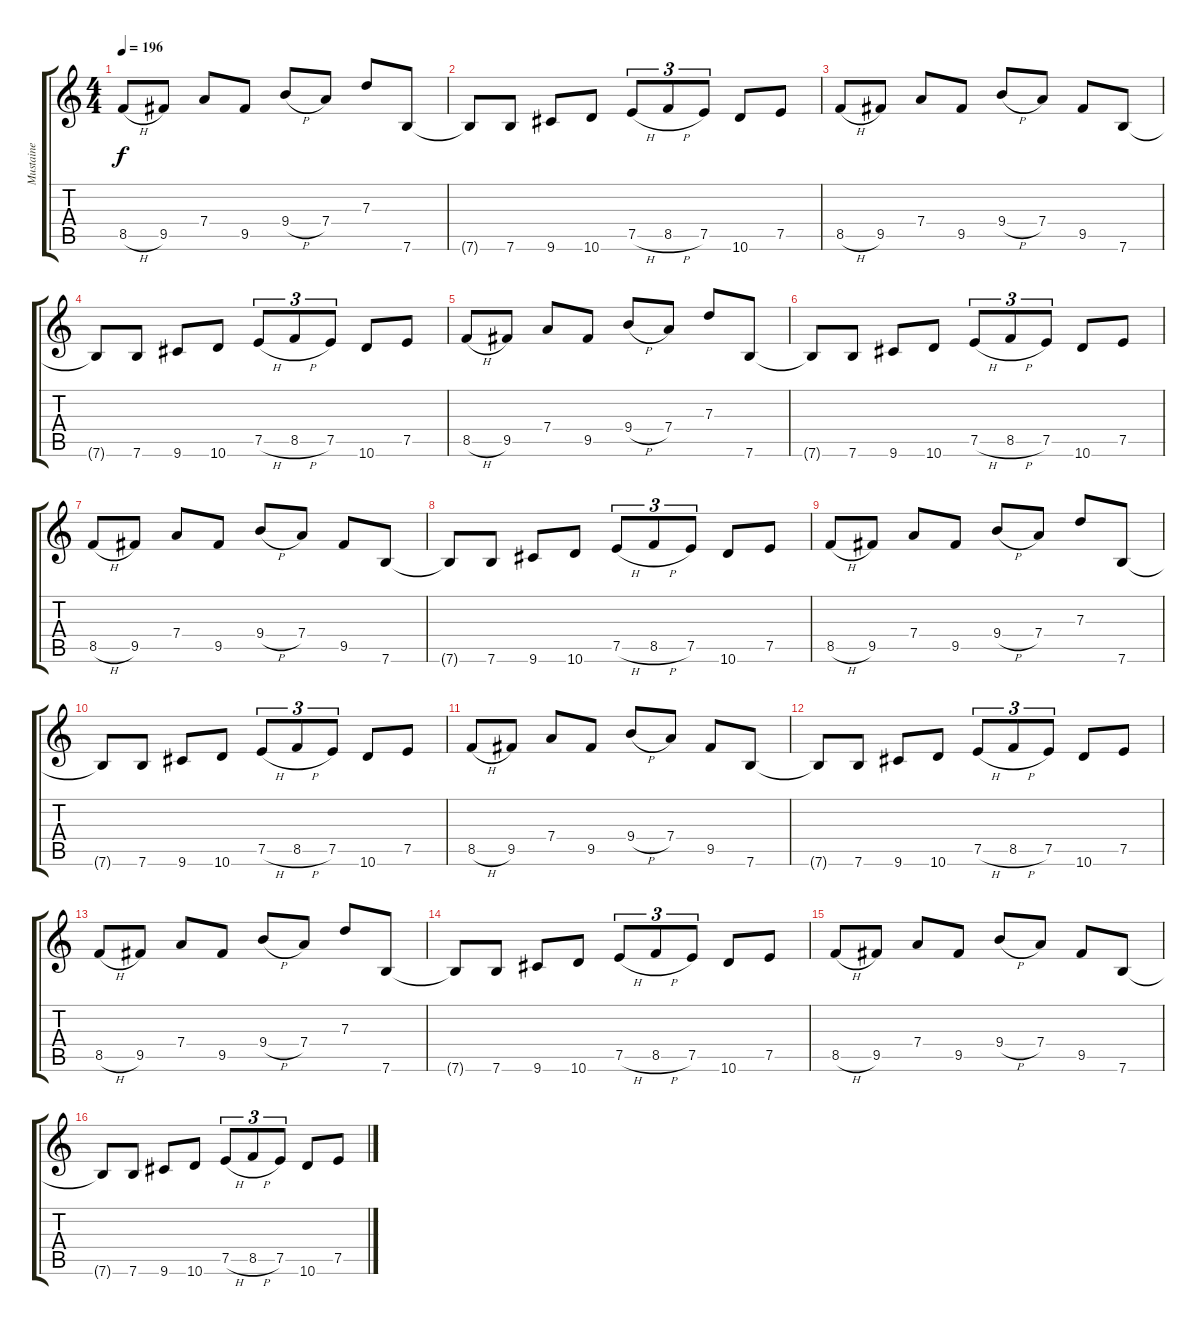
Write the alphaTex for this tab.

\track ("Mustaine" "Mustaine") {instrument distortionguitar}
\staff {score tabs}
\tuning (E4 B3 G3 D3 A2 E2) {hide}
\ts (4 4)
\tempo 196
\clef g2
\ks c
8.5{h}.8{dy f} 9.5.8 7.4.8 9.5.8 9.4{h}.8 7.4.8 7.3.8 7.6.8 |
7.6{t}.8 7.6.8 9.6.8 10.6.8 7.5{h}.8{tu (3 2)} 8.5{h}.8{tu (3 2)} 7.5.8{tu (3 2)} 10.6.8 7.5.8 |
8.5{h}.8 9.5.8 7.4.8 9.5.8 9.4{h}.8 7.4.8 9.5.8 7.6.8 |
7.6{t}.8 7.6.8 9.6.8 10.6.8 7.5{h}.8{tu (3 2)} 8.5{h}.8{tu (3 2)} 7.5.8{tu (3 2)} 10.6.8 7.5.8 |
8.5{h}.8 9.5.8 7.4.8 9.5.8 9.4{h}.8 7.4.8 7.3.8 7.6.8 |
7.6{t}.8 7.6.8 9.6.8 10.6.8 7.5{h}.8{tu (3 2)} 8.5{h}.8{tu (3 2)} 7.5.8{tu (3 2)} 10.6.8 7.5.8 |
8.5{h}.8 9.5.8 7.4.8 9.5.8 9.4{h}.8 7.4.8 9.5.8 7.6.8 |
7.6{t}.8 7.6.8 9.6.8 10.6.8 7.5{h}.8{tu (3 2)} 8.5{h}.8{tu (3 2)} 7.5.8{tu (3 2)} 10.6.8 7.5.8 |
8.5{h}.8 9.5.8 7.4.8 9.5.8 9.4{h}.8 7.4.8 7.3.8 7.6.8 |
7.6{t}.8 7.6.8 9.6.8 10.6.8 7.5{h}.8{tu (3 2)} 8.5{h}.8{tu (3 2)} 7.5.8{tu (3 2)} 10.6.8 7.5.8 |
8.5{h}.8 9.5.8 7.4.8 9.5.8 9.4{h}.8 7.4.8 9.5.8 7.6.8 |
7.6{t}.8 7.6.8 9.6.8 10.6.8 7.5{h}.8{tu (3 2)} 8.5{h}.8{tu (3 2)} 7.5.8{tu (3 2)} 10.6.8 7.5.8 |
8.5{h}.8 9.5.8 7.4.8 9.5.8 9.4{h}.8 7.4.8 7.3.8 7.6.8 |
7.6{t}.8 7.6.8 9.6.8 10.6.8 7.5{h}.8{tu (3 2)} 8.5{h}.8{tu (3 2)} 7.5.8{tu (3 2)} 10.6.8 7.5.8 |
8.5{h}.8 9.5.8 7.4.8 9.5.8 9.4{h}.8 7.4.8 9.5.8 7.6.8 |
7.6{t}.8 7.6.8 9.6.8 10.6.8 7.5{h}.8{tu (3 2)} 8.5{h}.8{tu (3 2)} 7.5.8{tu (3 2)} 10.6.8 7.5.8
